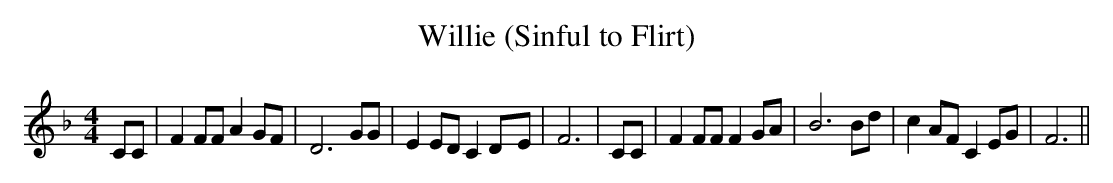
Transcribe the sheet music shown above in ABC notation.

X:1
T:Willie (Sinful to Flirt)
M:4/4
L:1/8
K:F
 CC| F2 FF A2 GF| D6 GG| E2 ED C2D-E| F6| CC| F2 FF F2 GA| B6 Bd| c2 AF C2 EG|\
 F6||
